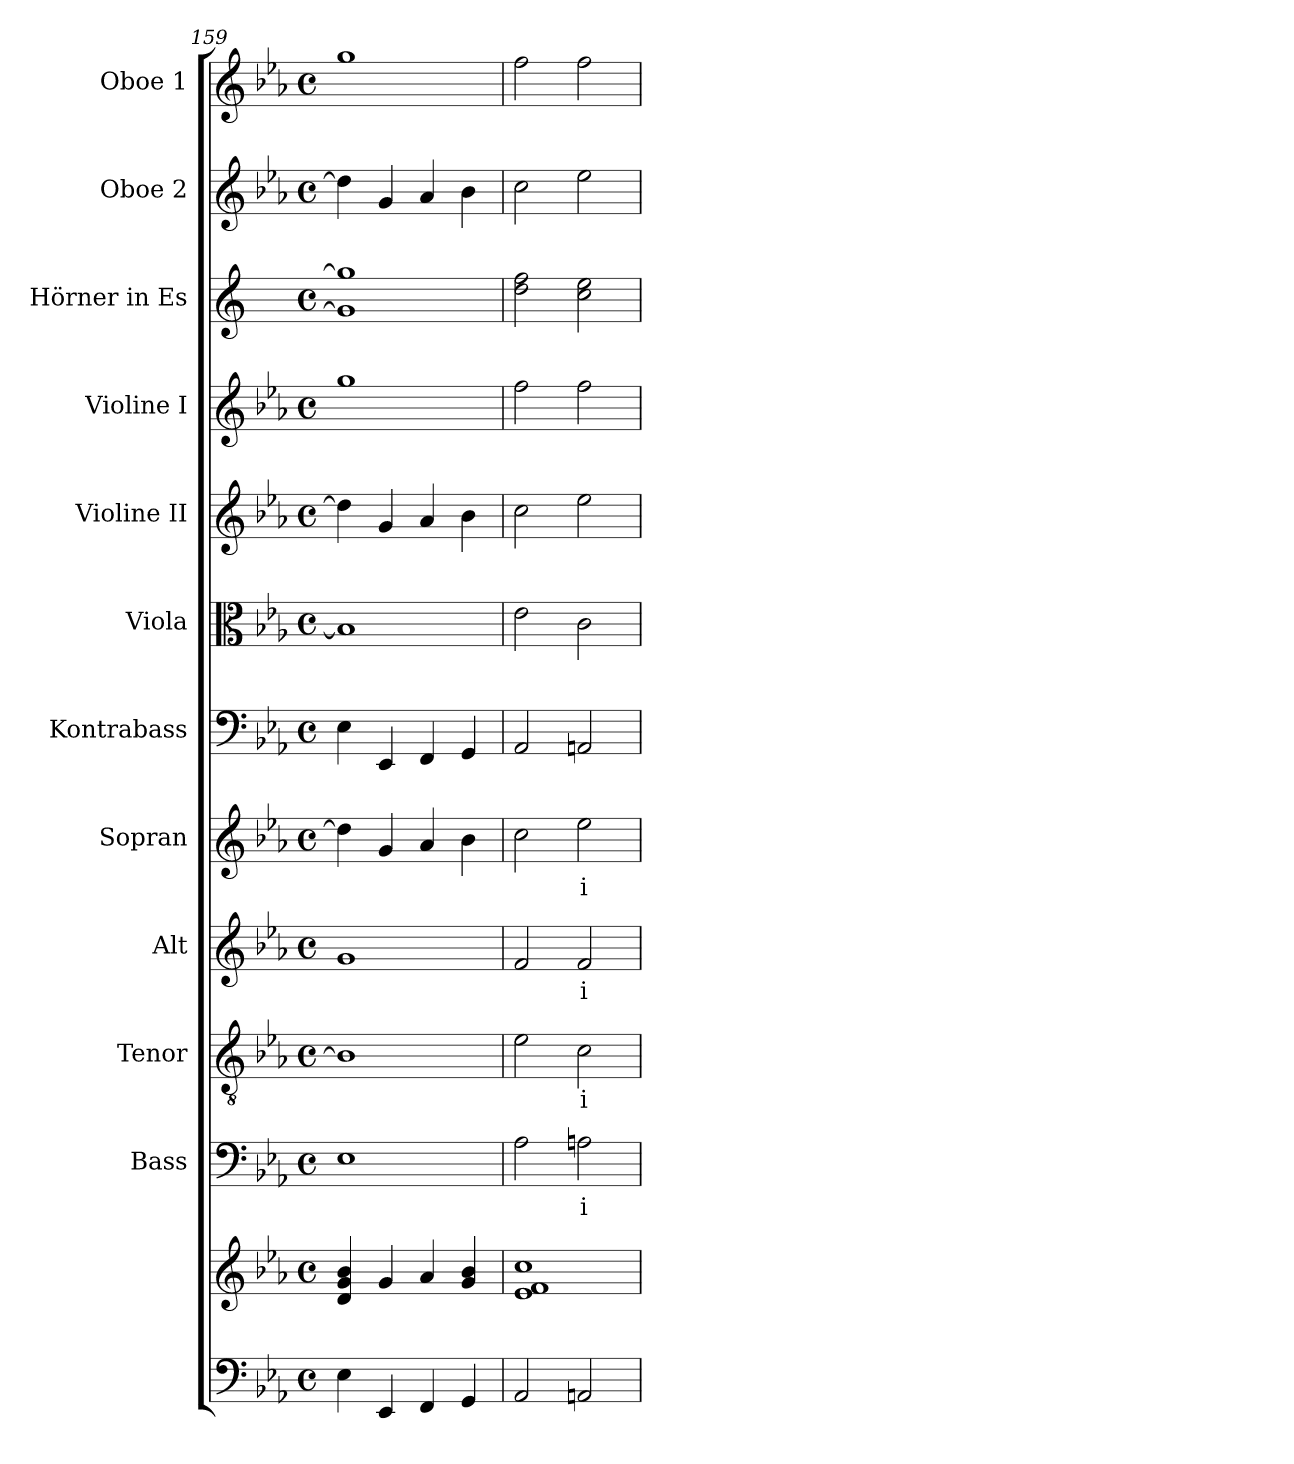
**kern	**kern	**kern	**text	**kern	**text	**kern	**text	**kern	**text	**kern	**kern	**kern	**kern	**kern	**kern	**kern
*part12	*part12	*part11	*part11	*part10	*part10	*part9	*part9	*part8	*part8	*part7	*part6	*part5	*part4	*part3	*part2	*part1
*staff13	*staff12	*staff11	*staff11	*staff10	*staff10	*staff9	*staff9	*staff8	*staff8	*staff7	*staff6	*staff5	*staff4	*staff3	*staff2	*staff1
*	*	*I"Bass	*	*I"Tenor	*	*I"Alt	*	*I"Sopran	*	*I"Kontrabass	*I"Viola	*I"Violine II	*I"Violine I	*I"Hörner in Es	*I"Oboe 2	*I"Oboe 1
*	*	*I'B.	*	*I'T.	*	*I'A.	*	*I'S.	*	*I'Kb.	*I'Vla.	*I'Vl. II	*I'Vl. I	*	*I'Ob. 2	*I'Ob. 1
*clefF4	*clefG2	*clefF4	*	*clefGv2	*	*clefG2	*	*clefG2	*	*clefF4	*clefC3	*clefG2	*clefG2	*clefG2	*clefG2	*clefG2
*	*	*	*	*	*	*	*	*	*	*ITrd7c12	*	*	*	*ITrd5c9	*	*
*k[b-e-a-]	*k[b-e-a-]	*k[b-e-a-]	*	*k[b-e-a-]	*	*k[b-e-a-]	*	*k[b-e-a-]	*	*k[b-e-a-]	*k[b-e-a-]	*k[b-e-a-]	*k[b-e-a-]	*k[b-e-a-]	*k[b-e-a-]	*k[b-e-a-]
*E-:	*E-:	*E-:	*	*E-:	*	*E-:	*	*E-:	*	*E-:	*E-:	*E-:	*E-:	*E-:	*E-:	*E-:
*M4/4	*M4/4	*M4/4	*	*M4/4	*	*M4/4	*	*M4/4	*	*M4/4	*M4/4	*M4/4	*M4/4	*M4/4	*M4/4	*M4/4
*met(c)	*met(c)	*met(c)	*	*met(c)	*	*met(c)	*	*met(c)	*	*met(c)	*met(c)	*met(c)	*met(c)	*met(c)	*met(c)	*met(c)
=159	=159	=159	=159	=159	=159	=159	=159	=159	=159	=159	=159	=159	=159	=159	=159	=159
4E-\	4d/ 4g/ 4b-/	1E-	.	1B-]	.	1g	.	4dd\]	.	4EE-\	1B-]	4dd\]	1gg	1B-] 1b-]	4dd\]	1gg
4EE-/	4g/	.	.	.	.	.	.	4g/	.	4EEE-/	.	4g/	.	.	4g/	.
4FF/	4a-/	.	.	.	.	.	.	4a-/	.	4FFF/	.	4a-/	.	.	4a-/	.
4GG/	4g/ 4b-/	.	.	.	.	.	.	4b-\	.	4GGG/	.	4b-\	.	.	4b-\	.
=160	=160	=160	=160	=160	=160	=160	=160	=160	=160	=160	=160	=160	=160	=160	=160	=160
2AA-/	1e- 1f 1cc	2A-\	.	2e-\	.	2f/	.	2cc\	.	2AAA-/	2e-\	2cc\	2ff\	2f\ 2a-\	2cc\	2ff\
!	!	!	!LO:LY:b	!	!LO:LY:b	!	!LO:LY:b	!	!LO:LY:b	!	!	!	!	!	!	!
2AAn/	.	2An\	-i-	2c\	-i-	2f/	-i-	2ee-\	-i-	2AAAn/	2c\	2ee-\	2ff\	2e-\ 2g\	2ee-\	2ff\
=	=	=	=	=	=	=	=	=	=	=	=	=	=	=	=	=
*-	*-	*-	*-	*-	*-	*-	*-	*-	*-	*-	*-	*-	*-	*-	*-	*-
